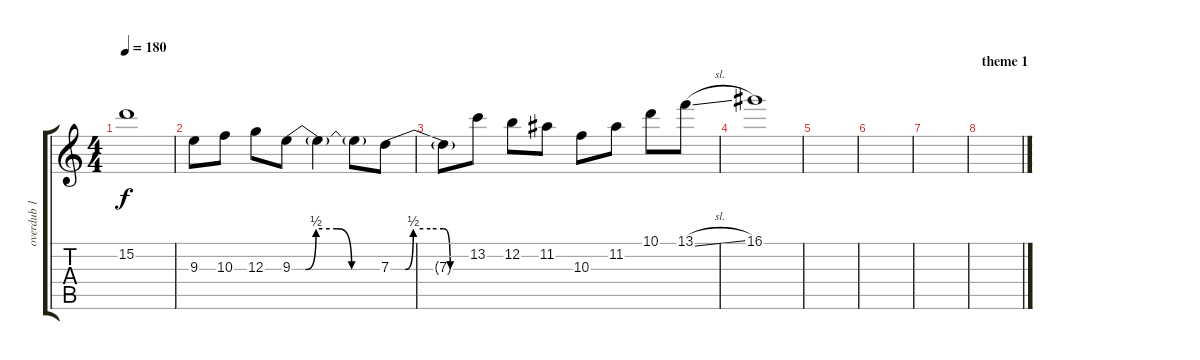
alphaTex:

\track ("overdub 1" "overdub 1") {instrument overdrivenguitar}
\staff {score tabs}
\tuning (E4 B3 G3 D3 A2 E2) {hide}
\ts (4 4)
\tempo 180
\clef g2
\ks c
15.2{t}.1{dy f} |
9.3.8 10.3.8 12.3.8 9.3{be (custom 0 0 9 0 16 2 30 2 40 0 60 0)}.8 9.3{t}.4 9.3{t}.8 7.3{be (custom 0 0 11 0 17 2 30 2 40 2 45 0 60 0)}.8 |
7.3{t}.8 13.2.8 12.2.8 11.2.8 10.3.8 11.2.8 10.1.8 13.1{sl}.8 |
16.1.1 |
|
|
|
\section ("" "theme 1")
